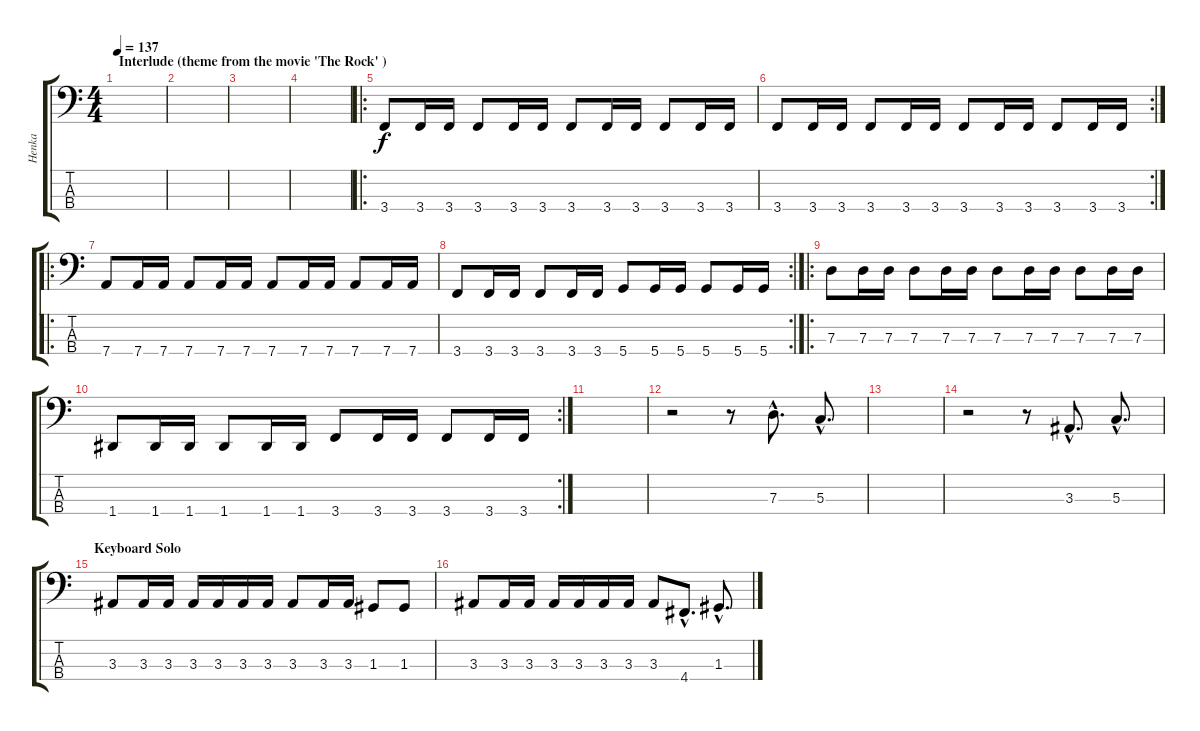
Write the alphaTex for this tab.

\track ("Henka" "Henka") {instrument electricbasspick}
\staff {score tabs}
\tuning (F2 C2 G1 D1) {hide}
\ts (4 4)
\section ("" "Interlude (theme from the movie 'The Rock' )")
\tempo 137
\clef f4
\ks c
|
|
|
|
\ro
3.4.8 3.4.16 3.4.16 3.4.8 3.4.16 3.4.16 3.4.8 3.4.16 3.4.16 3.4.8 3.4.16 3.4.16 |
\rc 2
3.4.8 3.4.16 3.4.16 3.4.8 3.4.16 3.4.16 3.4.8 3.4.16 3.4.16 3.4.8 3.4.16 3.4.16 |
\ro
7.4.8 7.4.16 7.4.16 7.4.8 7.4.16 7.4.16 7.4.8 7.4.16 7.4.16 7.4.8 7.4.16 7.4.16 |
\rc 2
3.4.8 3.4.16 3.4.16 3.4.8 3.4.16 3.4.16 5.4.8 5.4.16 5.4.16 5.4.8 5.4.16 5.4.16 |
\ro
7.3.8 7.3.16 7.3.16 7.3.8 7.3.16 7.3.16 7.3.8 7.3.16 7.3.16 7.3.8 7.3.16 7.3.16 |
\rc 2
1.4.8 1.4.16 1.4.16 1.4.8 1.4.16 1.4.16 3.4.8 3.4.16 3.4.16 3.4.8 3.4.16 3.4.16 |
|
r.2 r.8 7.3{hac}.8{d} 5.3{hac}.8{d} |
|
r.2 r.8 3.3{hac}.8{d} 5.3{hac}.8{d} |
\section ("" "Keyboard Solo")
3.3.8 3.3.16 3.3.16 3.3.16 3.3.16 3.3.16 3.3.16 3.3.8 3.3.16 3.3.16 1.3.8 1.3.8 |
3.3.8 3.3.16 3.3.16 3.3.16 3.3.16 3.3.16 3.3.16 3.3.8 4.4{hac}.8{d} 1.3{hac}.8{d}
